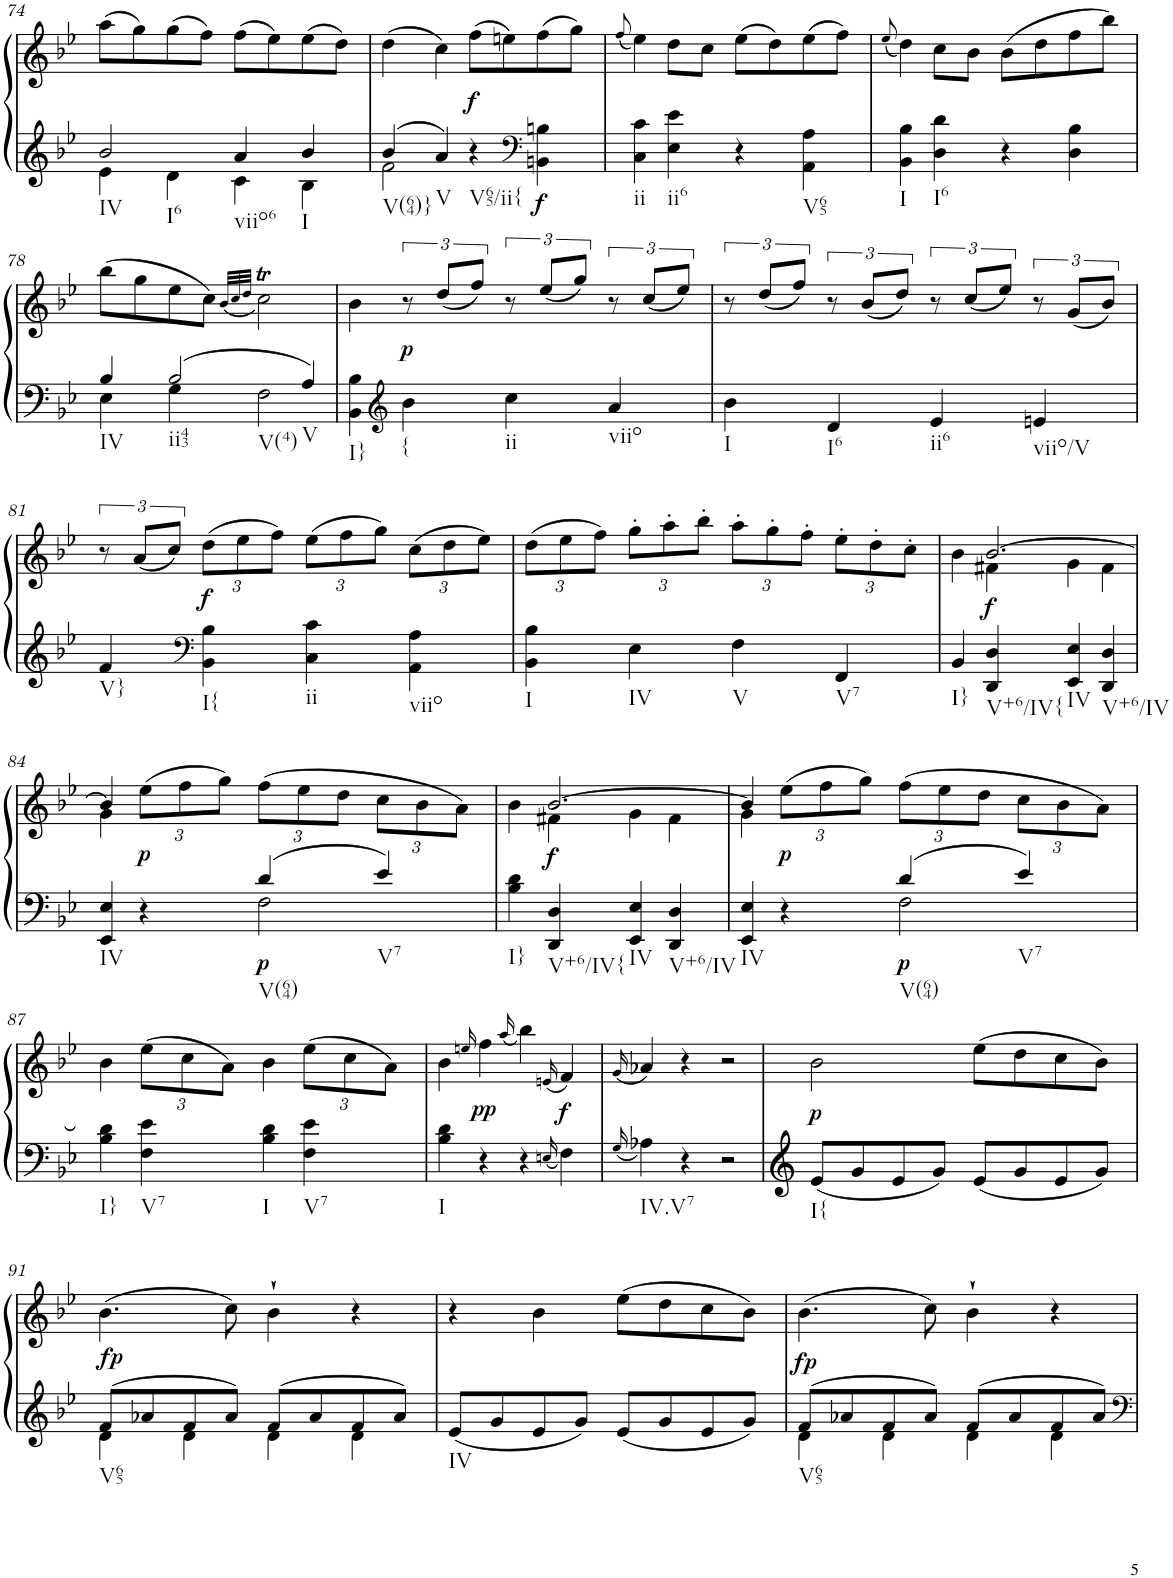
**kern	**kern	**dynam
*part1	*part1	*part1
*staff2	*staff1	*staff1/2
*I"Klavier linke Hand	*	*
!!LO:PB:g=z
*clefF4	*clefG2	*
*k[b-e-]	*k[b-e-]	*
*M2/2	*M2/2	*
*met(c|)	*met(c|)	*
=74	=74	=74
*^	*	*
!LO:TX:b:t=IV	!	!	!
!LO:TX:b:t=I6	!	!	!
2b-/	4e-\	(8aa\L	.
.	.	8gg\)	.
.	4d\	(8gg\	.
.	.	8ff\J)	.
!LO:TX:b:t=viio6	!	!	!
4a/	4c\	(8ff\L	.
.	.	8ee-\)	.
!LO:TX:b:t=I	!	!	!
4b-/	4B-\	(8ee-\	.
.	.	8dd\J)	.
=75	=75	=75	=75
!LO:TX:b:t=V(64)}	!	!	!
4b-/	2f\	(4dd\	.
!LO:TX:b:t=V	!	!	!
4a/	.	4cc\)	.
!LO:TX:b:t=V65/ii{	!	!	!
!	!	!	!LO:DY:b
4r	4ryy	(8ff\L	f
.	.	8een\)	.
*clefF4	*	*	*
!	!	!	!LO:DY:b=2
4ryy	4BBn\ 4Bn\	(8ff\	f
.	.	8gg\J)	.
*v	*v	*	*
=76	=76	=76
.	(8qff/	.
!LO:TX:b:t=ii	!	!
4C\ 4c\	4ee-\)	.
!LO:TX:b:t=ii6	!	!
4E-\ 4e-\	8dd\L	.
.	8cc\J	.
4r	(8ee-\L	.
.	8dd\)	.
!LO:TX:b:t=V65	!	!
4AA\ 4A\	(8ee-\	.
.	8ff\J)	.
=77	=77	=77
.	(8qee-/	.
!LO:TX:b:t=I	!	!
4BB-\ 4B-\	4dd\)	.
!LO:TX:b:t=I6	!	!
4D\ 4d\	8cc\L	.
.	8b-\J	.
4r	(8b-\L	.
.	8dd\	.
4D\ 4B-\	8ff\	.
.	8bb-\J)	.
!!LO:LB:g=z
=78	=78	=78
*^	*	*
!LO:TX:b:t=IV	!	!	!
4B-/	4E-\	(8bb-\L	.
.	.	8gg\	.
!LO:TX:b:t=ii43	!	!	!
!LO:TX:b:t=V(4)	!	!	!
2B-/	4G\	8ee-\	.
.	.	8cc\J)	.
.	.	(32qb-/LLL	.
.	.	32qcc/	.
.	.	32qdd/JJJ	.
.	2F\	2ccT\)	.
!LO:TX:b:t=V	!	!	!
4A/	.	.	.
*v	*v	*	*
=79	=79	=79
!LO:TX:b:t=I}	!	!
4BB-\ 4B-\	4b-\	.
*clefG2	*	*
!LO:TX:b:t={	!	!
!	!	!LO:DY:b
4b-\	12r	p
.	(12dd/L	.
.	12ff/J)	.
!LO:TX:b:t=ii	!	!
4cc\	12r	.
.	(12ee-/L	.
.	12gg/J)	.
!LO:TX:b:t=viio	!	!
4a/	12r	.
.	(12cc/L	.
.	12ee-/J)	.
=80	=80	=80
!LO:TX:b:t=I	!	!
4b-\	12r	.
.	(12dd/L	.
.	12ff/J)	.
!LO:TX:b:t=I6	!	!
4d/	12r	.
.	(12b-/L	.
.	12dd/J)	.
!LO:TX:b:t=ii6	!	!
4e-/	12r	.
.	(12cc/L	.
.	12ee-/J)	.
!LO:TX:b:t=viio/V	!	!
4en/	12r	.
.	(12g/L	.
.	12b-/J)	.
!!LO:LB:g=z
=81	=81	=81
!LO:TX:b:t=V}	!	!
4f/	12r	.
.	(12a/L	.
.	12cc/J)	.
*clefF4	*	*
*	*Xbrackettup	*
!LO:TX:b:t=I{	!	!
!	!	!LO:DY:b
4BB-\ 4B-\	(12dd\L	f
.	12ee-\	.
.	12ff\J)	.
!LO:TX:b:t=ii	!	!
4C\ 4c\	(12ee-\L	.
.	12ff\	.
.	12gg\J)	.
!LO:TX:b:t=viio	!	!
4AA\ 4A\	(12cc\L	.
.	12dd\	.
.	12ee-\J)	.
=82	=82	=82
!LO:TX:b:t=I	!	!
4BB-\ 4B-\	(12dd\L	.
.	12ee-\	.
.	12ff\J)	.
!LO:TX:b:t=IV	!	!
4E-\	12gg'\L	.
.	12aa'\	.
.	12bb-'\J	.
!LO:TX:b:t=V	!	!
4F\	12aa'\L	.
.	12gg'\	.
.	12ff'\J	.
!LO:TX:b:t=V7	!	!
4FF/	12ee-'\L	.
.	12dd'\	.
.	12cc'\J	.
=83	=83	=83
*	*^	*
!LO:TX:b:t=I}	!	!	!
4BB-/	4b-\	4ryy	.
!LO:TX:b:t=V+6/IV{	!	!	!
!	!	!	!LO:DY:b
4DD/ 4D/	[2.b-/	4f#X\	f
!LO:TX:b:t=IV	!	!	!
4EE-/ 4E-/	.	4g\	.
!LO:TX:b:t=V+6/IV	!	!	!
4DD/ 4D/	.	4f#\	.
!!LO:LB:g=z	!!
=84	=84	=84	=84
*^	*	*	*
!LO:TX:b:t=IV	!	!	!	!
4EE-/ 4E-/	4ryy	4b-/]	4g\	.
!	!	!	!	!LO:DY:b
4r	4ryy	(>12ee-\L	2.ryy	p
.	.	12ff\	.	.
.	.	12gg\J)	.	.
!LO:TX:b:t=V(64)	!	!	!	!
!	!	!	!	!LO:DY:b=2
4d/	2F\	(>12ff\L	.	p
.	.	12ee-\	.	.
.	.	12dd\J	.	.
!LO:TX:b:t=V7	!	!	!	!
4e-/	.	12cc\L	.	.
.	.	12b-\	.	.
.	.	12a\J)	.	.
=85	=85	=85	=85	=85
!LO:TX:b:t=I}	!	!	!	!
4B-\ 4d\	4ryy	4b-\	4ryy	.
!LO:TX:b:t=V+6/IV{	!	!	!	!
!	!	!	!	!LO:DY:b
4DD/ 4D/	2.ryy	[2.b-/	4f#X\	f
!LO:TX:b:t=IV	!	!	!	!
4EE-/ 4E-/	.	.	4g\	.
!LO:TX:b:t=V+6/IV	!	!	!	!
4DD/ 4D/	.	.	4f#\	.
=86	=86	=86	=86	=86
!LO:TX:b:t=IV	!	!	!	!
4EE-/ 4E-/	4ryy	4b-/]	4g\	.
!	!	!	!	!LO:DY:b
4r	4ryy	(>12ee-\L	2.ryy	p
.	.	12ff\	.	.
.	.	12gg\J)	.	.
!LO:TX:b:t=V(64)	!	!	!	!
!	!	!	!	!LO:DY:b=2
4d/	2F\	(>12ff\L	.	p
.	.	12ee-\	.	.
.	.	12dd\J	.	.
!LO:TX:b:t=V7	!	!	!	!
4e-/	.	12cc\L	.	.
.	.	12b-\	.	.
.	.	12a\J)	.	.
*v	*v	*	*	*
*	*v	*v	*
!!LO:LB:g=z
=87	=87	=87
!LO:TX:b:t=I}	!	!
4B-\ 4d\	4b-\	.
!LO:TX:b:t=V7	!	!
4F\ 4e-\	(12ee-\L	.
.	12cc\	.
.	12a\J)	.
!LO:TX:b:t=I	!	!
4B-\ 4d\	4b-\	.
!LO:TX:b:t=V7	!	!
4F\ 4e-\	(12ee-\L	.
.	12cc\	.
.	12a\J)	.
=88	=88	=88
!LO:TX:b:t=I	!	!
4B-\ 4d\	4b-\	.
.	(16qeen/	.
!	!	!LO:DY:b
4r	4ff\)	pp
.	(16qaa/	.
4r	4bb-\)	.
16qEn/	(16qen/	.
!	!	!LO:DY:b
4F\	4f/)	f
=89	=89	=89
16qG/	(16qg/	.
!LO:TX:b:t=IV.V7	!	!
4A-X\	4a-X/)	.
4r	4r	.
2r	2r	.
=90	=90	=90
!LO:TX:b:t=I{	!	!
!	!	!LO:DY:b
8e-/L	2b-\	p
8g/	.	.
8e-/	.	.
8g/J	.	.
8e-/L	(8ee-\L	.
8g/	8dd\	.
8e-/	8cc\	.
8g/J	8b-\J)	.
!!LO:LB:g=z
=91	=91	=91
*^	*	*
!LO:TX:b:t=V65	!	!	!
!	!	!	!LO:DY:b
8f/L	4d\	(4.b-\	fp
8a-X/	.	.	.
8f/	4d\	.	.
8a-/J	.	8cc\)	.
8f/L	4d\	4b-`\	.
8a-/	.	.	.
8f/	4d\	4r	.
8a-/J	.	.	.
*v	*v	*	*
=92	=92	=92
!LO:TX:b:t=IV	!	!
8e-/L	4r	.
8g/	.	.
8e-/	4b-\	.
8g/J	.	.
8e-/L	(8ee-\L	.
8g/	8dd\	.
8e-/	8cc\	.
8g/J	8b-\J)	.
=93	=93	=93
*^	*	*
!LO:TX:b:t=V65	!	!	!
!	!	!	!LO:DY:b
8f/L	4d\	(4.b-\	fp
8a-X/	.	.	.
8f/	4d\	.	.
8a-/J	.	8cc\)	.
8f/L	4d\	4b-`\	.
8a-/	.	.	.
8f/	4d\	4r	.
8a-/J	.	.	.
*v	*v	*	*
=	=	=
*-	*-	*-
